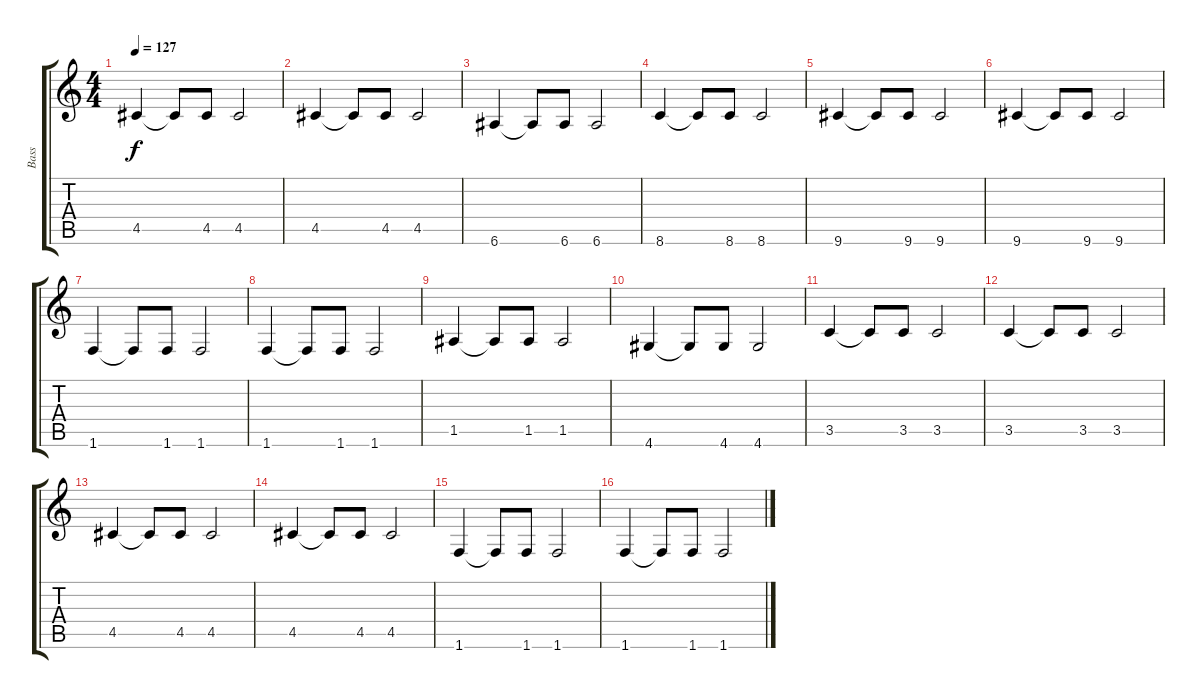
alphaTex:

\track ("Bass" "Bass") {instrument electricbasspick}
\staff {score tabs}
\tuning (E4 B3 G3 D3 A2 E2) {hide}
\ts (4 4)
\tempo 127
\clef g2
\ks c
4.5.4{dy f} 4.5{t}.8 4.5.8 4.5.2 |
4.5.4 4.5{t}.8 4.5.8 4.5.2 |
6.6.4 6.6{t}.8 6.6.8 6.6.2 |
8.6.4 8.6{t}.8 8.6.8 8.6.2 |
9.6.4 9.6{t}.8 9.6.8 9.6.2 |
9.6.4 9.6{t}.8 9.6.8 9.6.2 |
1.6.4 1.6{t}.8 1.6.8 1.6.2 |
1.6.4 1.6{t}.8 1.6.8 1.6.2 |
1.5.4 1.5{t}.8 1.5.8 1.5.2 |
4.6.4 4.6{t}.8 4.6.8 4.6.2 |
3.5.4 3.5{t}.8 3.5.8 3.5.2 |
3.5.4 3.5{t}.8 3.5.8 3.5.2 |
4.5.4 4.5{t}.8 4.5.8 4.5.2 |
4.5.4 4.5{t}.8 4.5.8 4.5.2 |
1.6.4 1.6{t}.8 1.6.8 1.6.2 |
1.6.4 1.6{t}.8 1.6.8 1.6.2
